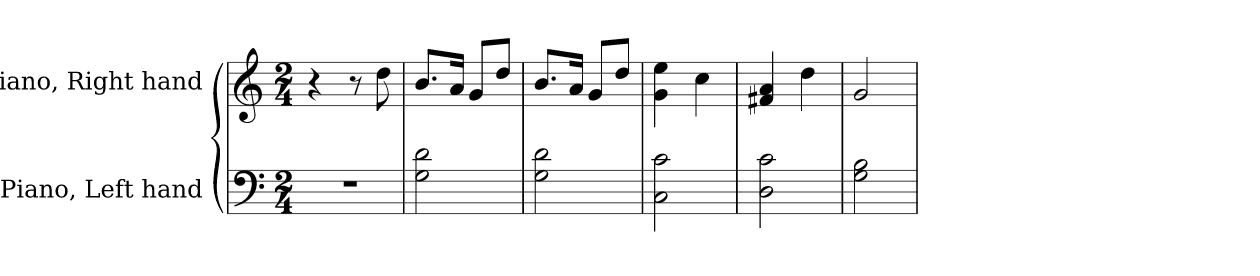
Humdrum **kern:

**kern	**kern
*part2	*part1
*staff2	*staff1
*I"Piano, Left hand	*I"Piano, Right hand
*I'Pno.	*I'Pno.
*clefF4	*clefG2
*k[]	*k[]
*M2/4	*M2/4
*MM120	*MM120
=1	=1
2r	4r
.	8r
.	8dd\
=2	=2
2G\ 2d\	8.b/L
.	16a/Jk
.	8g/L
.	8dd/J
=3	=3
2G\ 2d\	8.b/L
.	16a/Jk
.	8g/L
.	8dd/J
=4	=4
2C\ 2c\	4g\ 4ee\
.	4cc\
=5	=5
2D\ 2c\	4f#X/ 4a/
.	4dd\
=6	=6
2G\ 2B\	2g/
=	=
*-	*-
